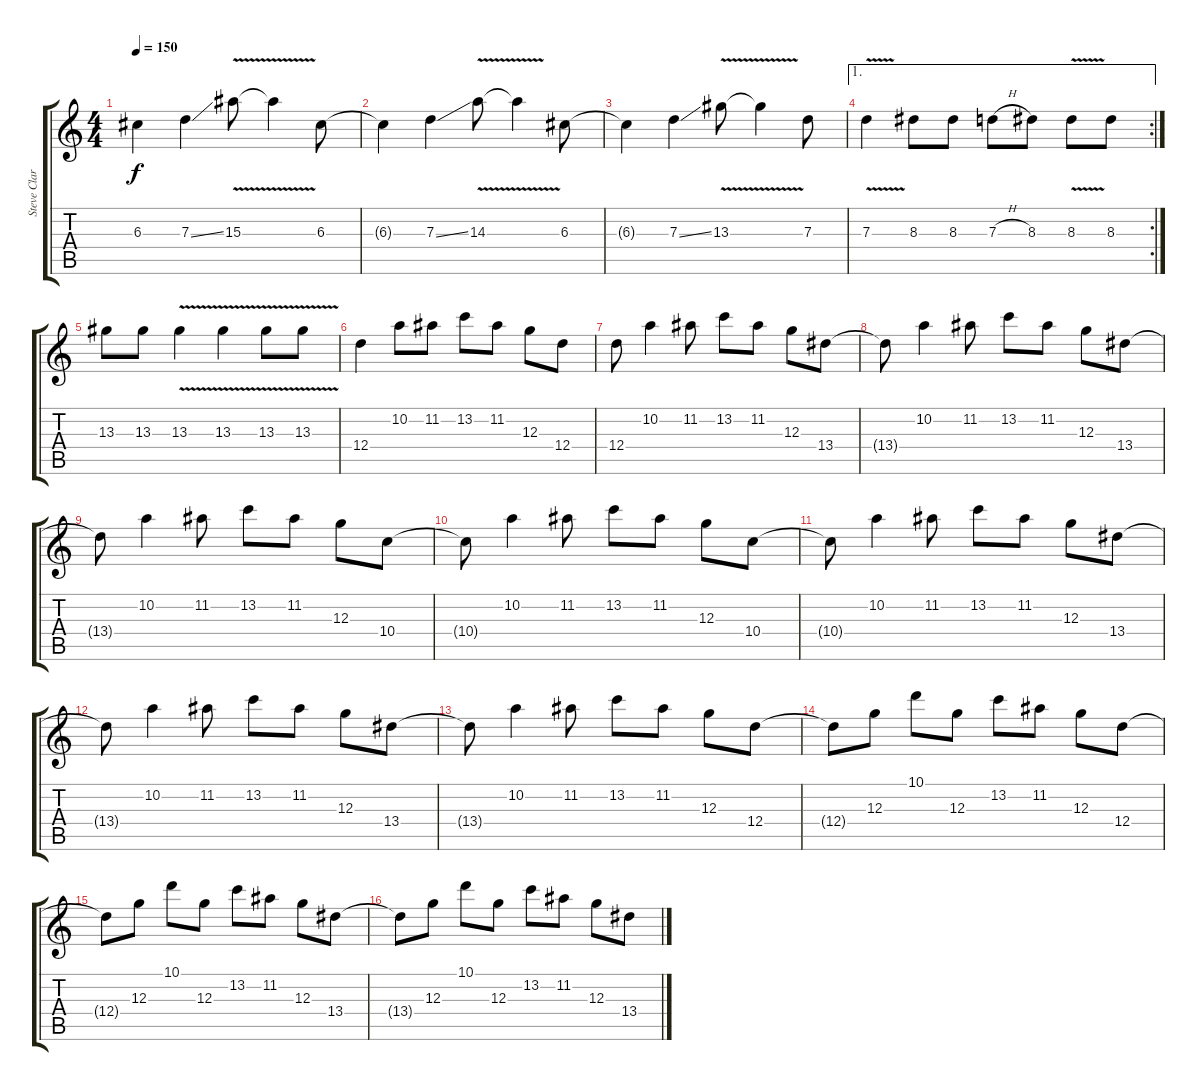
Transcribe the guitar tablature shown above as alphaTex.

\track ("Steve Clark" "Steve Clar") {instrument distortionguitar}
\staff {score tabs}
\tuning (E4 B3 G3 D3 A2 E2) {hide}
\ts (4 4)
\tempo 150
\clef g2
\ks c
6.3.4{dy f} 7.3{ss}.4 15.3{v}.8 15.3{t}.4 6.3.8 |
6.3{t}.4 7.3{ss}.4 14.3{v}.8 14.3{t}.4 6.3.8 |
6.3{t}.4 7.3{ss}.4 13.3{v}.8 13.3{t}.4 7.3.8 |
\ae 1
\rc 2
7.3{v}.4 8.3.8 8.3.8 7.3{h}.8 8.3.8 8.3{v}.8 8.3.8 |
13.3.8 13.3.8 13.3{v}.4 13.3{v}.4 13.3{v}.8 13.3{v}.8 |
12.4.4 10.2.8 11.2.8 13.2.8 11.2.8 12.3.8 12.4.8 |
12.4.8 10.2.4 11.2.8 13.2.8 11.2.8 12.3.8 13.4.8 |
13.4{t}.8 10.2.4 11.2.8 13.2.8 11.2.8 12.3.8 13.4.8 |
13.4{t}.8 10.2.4 11.2.8 13.2.8 11.2.8 12.3.8 10.4.8 |
10.4{t}.8 10.2.4 11.2.8 13.2.8 11.2.8 12.3.8 10.4.8 |
10.4{t}.8 10.2.4 11.2.8 13.2.8 11.2.8 12.3.8 13.4.8 |
13.4{t}.8 10.2.4 11.2.8 13.2.8 11.2.8 12.3.8 13.4.8 |
13.4{t}.8 10.2.4 11.2.8 13.2.8 11.2.8 12.3.8 12.4.8 |
12.4{t}.8 12.3.8 10.1.8 12.3.8 13.2.8 11.2.8 12.3.8 12.4.8 |
12.4{t}.8 12.3.8 10.1.8 12.3.8 13.2.8 11.2.8 12.3.8 13.4.8 |
13.4{t}.8 12.3.8 10.1.8 12.3.8 13.2.8 11.2.8 12.3.8 13.4.8
